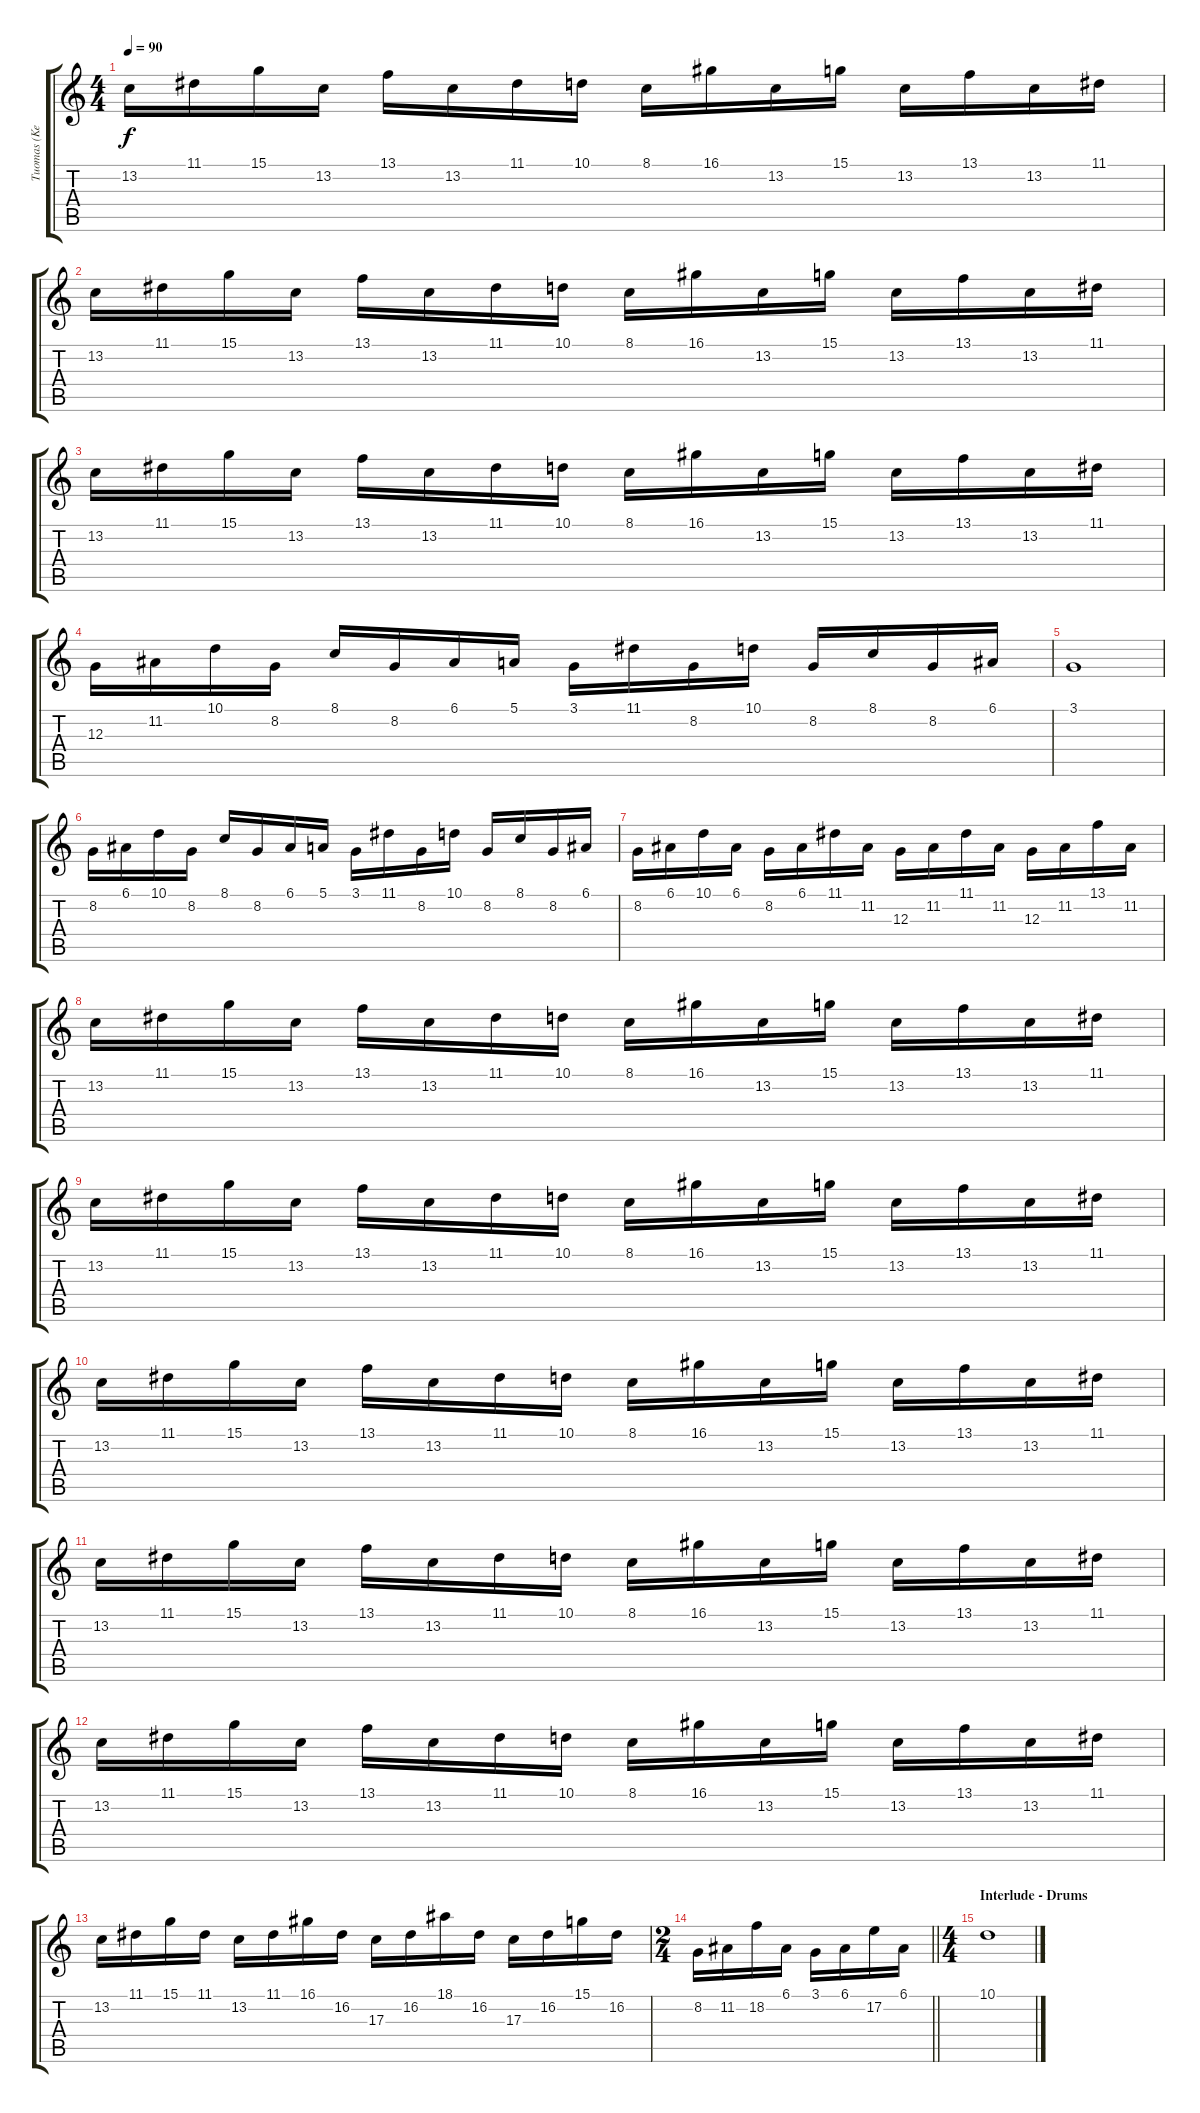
\track ("Tuomas (Keyboards 2)" "Tuomas (Ke") {instrument fx5brightness}
\staff {score tabs}
\tuning (E4 B3 G3 D3 A2 E2) {hide}
\ts (4 4)
\tempo 90
\clef g2
\ks c
13.2.16{dy f} 11.1.16 15.1.16 13.2.16 13.1.16 13.2.16 11.1.16 10.1.16 8.1.16 16.1.16 13.2.16 15.1.16 13.2.16 13.1.16 13.2.16 11.1.16 |
13.2.16 11.1.16 15.1.16 13.2.16 13.1.16 13.2.16 11.1.16 10.1.16 8.1.16 16.1.16 13.2.16 15.1.16 13.2.16 13.1.16 13.2.16 11.1.16 |
13.2.16{volume 12} 11.1.16 15.1.16 13.2.16 13.1.16 13.2.16 11.1.16 10.1.16 8.1.16 16.1.16 13.2.16 15.1.16 13.2.16 13.1.16 13.2.16 11.1.16 |
12.3.16 11.2.16 10.1.16 8.2.16 8.1.16 8.2.16 6.1.16 5.1.16 3.1.16 11.1.16 8.2.16 10.1.16 8.2.16 8.1.16 8.2.16 6.1.16 |
3.1.1{volume 10} |
8.2.16{volume 13} 6.1.16 10.1.16 8.2.16 8.1.16 8.2.16 6.1.16 5.1.16 3.1.16 11.1.16 8.2.16 10.1.16 8.2.16 8.1.16 8.2.16 6.1.16 |
8.2.16 6.1.16 10.1.16 6.1.16 8.2.16 6.1.16 11.1.16 11.2.16 12.3.16 11.2.16 11.1.16 11.2.16 12.3.16 11.2.16 13.1.16 11.2.16 |
13.2.16 11.1.16 15.1.16 13.2.16 13.1.16 13.2.16 11.1.16 10.1.16 8.1.16 16.1.16 13.2.16 15.1.16 13.2.16 13.1.16 13.2.16 11.1.16 |
13.2.16 11.1.16 15.1.16 13.2.16 13.1.16 13.2.16 11.1.16 10.1.16 8.1.16 16.1.16 13.2.16 15.1.16 13.2.16 13.1.16 13.2.16 11.1.16 |
13.2.16{volume 16} 11.1.16 15.1.16 13.2.16 13.1.16 13.2.16 11.1.16 10.1.16 8.1.16 16.1.16 13.2.16 15.1.16 13.2.16 13.1.16 13.2.16 11.1.16 |
13.2.16 11.1.16 15.1.16 13.2.16 13.1.16 13.2.16 11.1.16 10.1.16 8.1.16 16.1.16 13.2.16 15.1.16 13.2.16 13.1.16 13.2.16 11.1.16 |
13.2.16{balance 0} 11.1.16 15.1.16 13.2.16 13.1.16 13.2.16 11.1.16 10.1.16 8.1.16 16.1.16 13.2.16 15.1.16 13.2.16 13.1.16 13.2.16 11.1.16 |
13.2.16{balance 8} 11.1.16 15.1.16 11.1.16 13.2.16 11.1.16 16.1.16 16.2.16 17.3.16 16.2.16 18.1.16 16.2.16 17.3.16 16.2.16 15.1.16 16.2.16 |
\ts (2 4)
\barLineRight lightlight
8.2.16{volume 12} 11.2.16 18.2.16 6.1.16 3.1.16 6.1.16 17.2.16 6.1.16 |
\ts (4 4)
\section ("" "Interlude - Drums")
10.1.1
